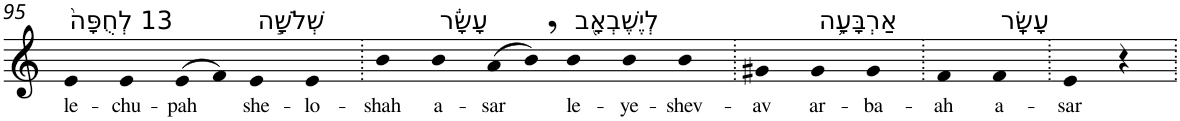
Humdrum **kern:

**kern	**text
*part1	*part1
*staff1	*staff1
*I"Piano	*
*I'Pno	*
!!LO:PB:g=z
*clefG2	*
*k[]	*
=95	=95
!LO:TX:a:t=13 לְחֻפָּה֙	!
!	!LO:LY:b
4e	le-
!	!LO:LY:b
4e	-chu-
!	!LO:LY:b
(>8e	-pah
8f)	.
!LO:TX:a:t=שְׁלֹשָׁ֣ה	!
!	!LO:LY:b
4e	she-
!	!LO:LY:b
4e	-lo-
=96.	=96.
!	!LO:LY:b
4b	-shah
!LO:TX:a:t=עָשָׂ֔ר	!
!	!LO:LY:b
4b	a-
!	!LO:LY:b
(>8a	-sar
8b,)	.
!LO:TX:a:t=לְיֶשֶׁבְאָ֖ב	!
!	!LO:LY:b
4b	le-
!	!LO:LY:b
4b	-ye-
!	!LO:LY:b
4b	-shev-
=97.	=97.
!	!LO:LY:b
4g#X	-av
!LO:TX:a:t=אַרְבָּעָ֥ה	!
!	!LO:LY:b
4g#	ar-
!	!LO:LY:b
4g#	-ba-
=98.	=98.
!	!LO:LY:b
4f	-ah
!LO:TX:a:t=עָשָֽׂר	!
!	!LO:LY:b
4f	a-
=99.	=99.
!	!LO:LY:b
4e	-sar
4r	.
=.	=.
*-	*-
